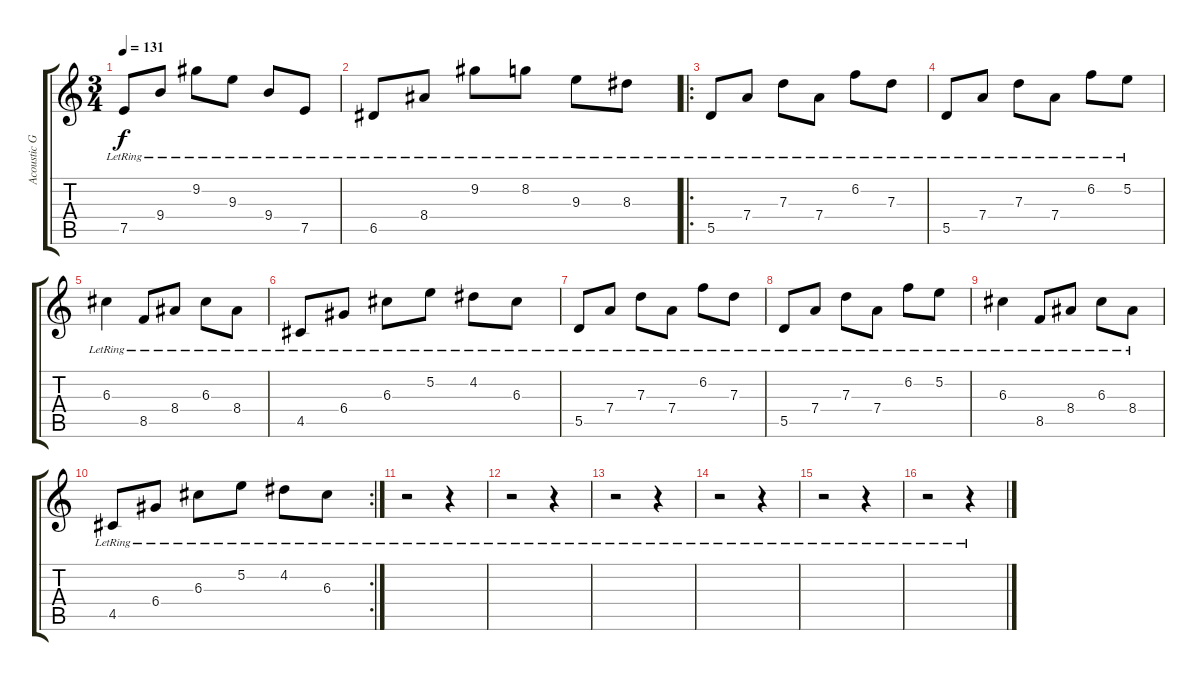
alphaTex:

\track ("Acoustic Guitar II" "Acoustic G") {instrument acousticguitarnylon}
\staff {score tabs}
\tuning (E4 B3 G3 D3 A2 E2) {hide}
\ts (3 4)
\tempo 131
\clef g2
\ks c
7.5{lr}.8{dy f} 9.4{lr}.8 9.2{lr}.8 9.3{lr}.8 9.4{lr}.8 7.5{lr}.8 |
6.5{lr}.8 8.4{lr}.8 9.2{lr}.8 8.2{lr}.8 9.3{lr}.8 8.3{lr}.8 |
\ro
5.5{lr}.8 7.4{lr}.8 7.3{lr}.8 7.4{lr}.8 6.2{lr}.8 7.3{lr}.8 |
5.5{lr}.8 7.4{lr}.8 7.3{lr}.8 7.4{lr}.8 6.2{lr}.8 5.2{lr}.8 |
6.3{lr}.4 8.5{lr}.8 8.4{lr}.8 6.3{lr}.8 8.4{lr}.8 |
4.5{lr}.8 6.4{lr}.8 6.3{lr}.8 5.2{lr}.8 4.2{lr}.8 6.3{lr}.8 |
5.5{lr}.8 7.4{lr}.8 7.3{lr}.8 7.4{lr}.8 6.2{lr}.8 7.3{lr}.8 |
5.5{lr}.8 7.4{lr}.8 7.3{lr}.8 7.4{lr}.8 6.2{lr}.8 5.2{lr}.8 |
6.3{lr}.4 8.5{lr}.8 8.4{lr}.8 6.3{lr}.8 8.4{lr}.8 |
\rc 2
4.5{lr}.8 6.4{lr}.8 6.3{lr}.8 5.2{lr}.8 4.2{lr}.8 6.3{lr}.8 |
r.2 r.4 |
r.2 r.4 |
r.2 r.4 |
r.2 r.4 |
r.2 r.4 |
r.2 r.4
